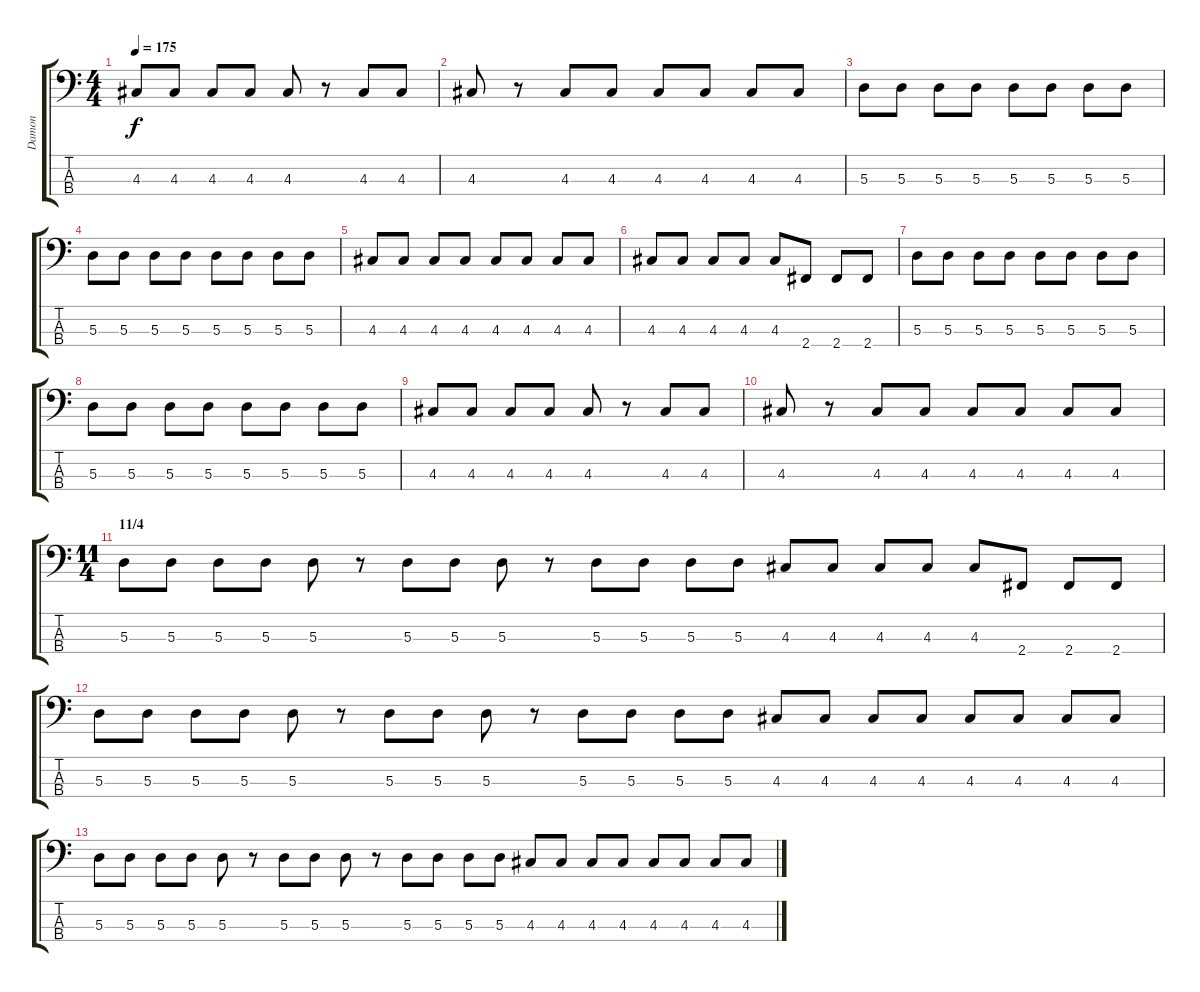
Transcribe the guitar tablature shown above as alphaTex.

\track ("Damon" "Damon") {instrument acousticbass}
\staff {score tabs}
\tuning (G2 D2 A1 E1) {hide}
\ts (4 4)
\tempo 175
\clef f4
\ks c
4.3.8{dy f} 4.3.8 4.3.8 4.3.8 4.3.8 r.8 4.3.8 4.3.8 |
4.3.8 r.8 4.3.8 4.3.8 4.3.8 4.3.8 4.3.8 4.3.8 |
5.3.8 5.3.8 5.3.8 5.3.8 5.3.8 5.3.8 5.3.8 5.3.8 |
5.3.8 5.3.8 5.3.8 5.3.8 5.3.8 5.3.8 5.3.8 5.3.8 |
4.3.8 4.3.8 4.3.8 4.3.8 4.3.8 4.3.8 4.3.8 4.3.8 |
4.3.8 4.3.8 4.3.8 4.3.8 4.3.8 2.4.8 2.4.8 2.4.8 |
5.3.8 5.3.8 5.3.8 5.3.8 5.3.8 5.3.8 5.3.8 5.3.8 |
5.3.8 5.3.8 5.3.8 5.3.8 5.3.8 5.3.8 5.3.8 5.3.8 |
4.3.8 4.3.8 4.3.8 4.3.8 4.3.8 r.8 4.3.8 4.3.8 |
4.3.8 r.8 4.3.8 4.3.8 4.3.8 4.3.8 4.3.8 4.3.8 |
\ts (11 4)
\section ("" "11/4")
5.3.8 5.3.8 5.3.8 5.3.8 5.3.8 r.8 5.3.8 5.3.8 5.3.8 r.8 5.3.8 5.3.8 5.3.8 5.3.8 4.3.8 4.3.8 4.3.8 4.3.8 4.3.8 2.4.8 2.4.8 2.4.8 |
5.3.8 5.3.8 5.3.8 5.3.8 5.3.8 r.8 5.3.8 5.3.8 5.3.8 r.8 5.3.8 5.3.8 5.3.8 5.3.8 4.3.8 4.3.8 4.3.8 4.3.8 4.3.8 4.3.8 4.3.8 4.3.8 |
5.3.8 5.3.8 5.3.8 5.3.8 5.3.8 r.8 5.3.8 5.3.8 5.3.8 r.8 5.3.8 5.3.8 5.3.8 5.3.8 4.3.8 4.3.8 4.3.8 4.3.8 4.3.8 4.3.8 4.3.8 4.3.8
